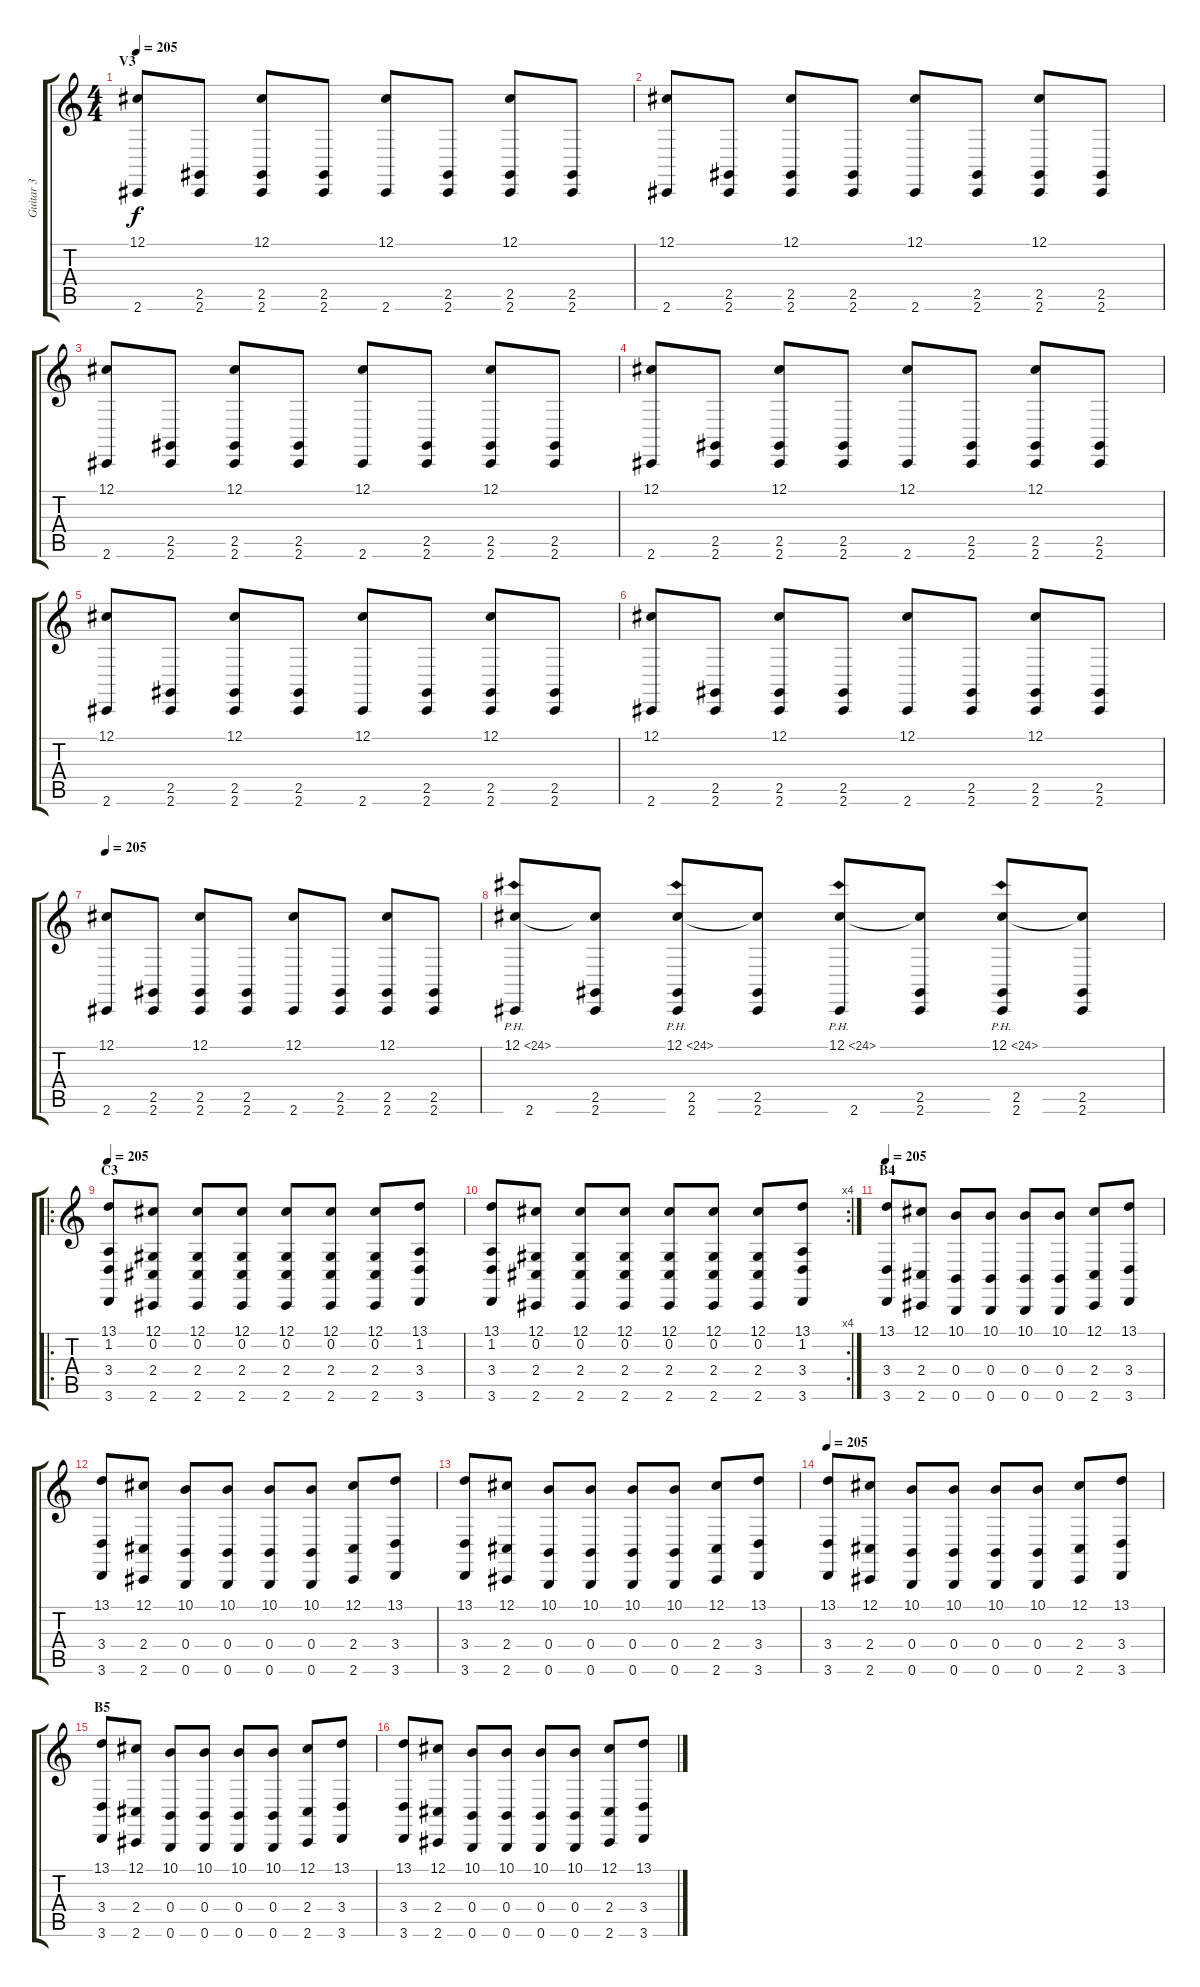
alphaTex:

\track ("Guitar 3" "Guitar 3") {instrument accordion}
\staff {score tabs}
\tuning (Db4 Ab3 E3 B2 Gb2 B1) {hide}
\ts (4 4)
\section ("" "V3")
\tempo 205
\clef g2
\ks c
(12.1 2.6).8{dy f} (2.5 2.6).8 (12.1 2.5 2.6).8 (2.5 2.6).8 (12.1 2.6).8 (2.5 2.6).8 (12.1 2.5 2.6).8 (2.5 2.6).8 |
(12.1 2.6).8 (2.5 2.6).8 (12.1 2.5 2.6).8 (2.5 2.6).8 (12.1 2.6).8 (2.5 2.6).8 (12.1 2.5 2.6).8 (2.5 2.6).8 |
(12.1 2.6).8 (2.5 2.6).8 (12.1 2.5 2.6).8 (2.5 2.6).8 (12.1 2.6).8 (2.5 2.6).8 (12.1 2.5 2.6).8 (2.5 2.6).8 |
(12.1 2.6).8 (2.5 2.6).8 (12.1 2.5 2.6).8 (2.5 2.6).8 (12.1 2.6).8 (2.5 2.6).8 (12.1 2.5 2.6).8 (2.5 2.6).8 |
(12.1 2.6).8 (2.5 2.6).8 (12.1 2.5 2.6).8 (2.5 2.6).8 (12.1 2.6).8 (2.5 2.6).8 (12.1 2.5 2.6).8 (2.5 2.6).8 |
(12.1 2.6).8 (2.5 2.6).8 (12.1 2.5 2.6).8 (2.5 2.6).8 (12.1 2.6).8 (2.5 2.6).8 (12.1 2.5 2.6).8 (2.5 2.6).8 |
\tempo 205
(12.1 2.6).8 (2.5 2.6).8 (12.1 2.5 2.6).8 (2.5 2.6).8 (12.1 2.6).8 (2.5 2.6).8 (12.1 2.5 2.6).8 (2.5 2.6).8 |
(12.1{ph 12} 2.6).8 (12.1{t} 2.5 2.6).8 (12.1{ph 12} 2.5 2.6).8 (12.1{t} 2.5 2.6).8 (12.1{ph 12} 2.6).8 (12.1{t} 2.5 2.6).8 (12.1{ph 12} 2.5 2.6).8 (12.1{t} 2.5 2.6).8 |
\ro
\section ("" "C3")
\tempo 205
(13.1 1.2 3.4 3.6).8 (12.1 0.2 2.4 2.6).8 (12.1 0.2 2.4 2.6).8 (12.1 0.2 2.4 2.6).8 (12.1 0.2 2.4 2.6).8 (12.1 0.2 2.4 2.6).8 (12.1 0.2 2.4 2.6).8 (13.1 1.2 3.4 3.6).8 |
\rc 4
(13.1 1.2 3.4 3.6).8 (12.1 0.2 2.4 2.6).8 (12.1 0.2 2.4 2.6).8 (12.1 0.2 2.4 2.6).8 (12.1 0.2 2.4 2.6).8 (12.1 0.2 2.4 2.6).8 (12.1 0.2 2.4 2.6).8 (13.1 1.2 3.4 3.6).8 |
\section ("" "B4")
\tempo 205
(13.1 3.4 3.6).8 (12.1 2.4 2.6).8 (10.1 0.4 0.6).8 (10.1 0.4 0.6).8 (10.1 0.4 0.6).8 (10.1 0.4 0.6).8 (12.1 2.4 2.6).8 (13.1 3.4 3.6).8 |
(13.1 3.4 3.6).8 (12.1 2.4 2.6).8 (10.1 0.4 0.6).8 (10.1 0.4 0.6).8 (10.1 0.4 0.6).8 (10.1 0.4 0.6).8 (12.1 2.4 2.6).8 (13.1 3.4 3.6).8 |
(13.1 3.4 3.6).8 (12.1 2.4 2.6).8 (10.1 0.4 0.6).8 (10.1 0.4 0.6).8 (10.1 0.4 0.6).8 (10.1 0.4 0.6).8 (12.1 2.4 2.6).8 (13.1 3.4 3.6).8 |
\tempo 205
(13.1 3.4 3.6).8 (12.1 2.4 2.6).8 (10.1 0.4 0.6).8 (10.1 0.4 0.6).8 (10.1 0.4 0.6).8 (10.1 0.4 0.6).8 (12.1 2.4 2.6).8 (13.1 3.4 3.6).8 |
\section ("" "B5")
(13.1 3.4 3.6).8 (12.1 2.4 2.6).8 (10.1 0.4 0.6).8 (10.1 0.4 0.6).8 (10.1 0.4 0.6).8 (10.1 0.4 0.6).8 (12.1 2.4 2.6).8 (13.1 3.4 3.6).8 |
(13.1 3.4 3.6).8 (12.1 2.4 2.6).8 (10.1 0.4 0.6).8 (10.1 0.4 0.6).8 (10.1 0.4 0.6).8 (10.1 0.4 0.6).8 (12.1 2.4 2.6).8 (13.1 3.4 3.6).8
